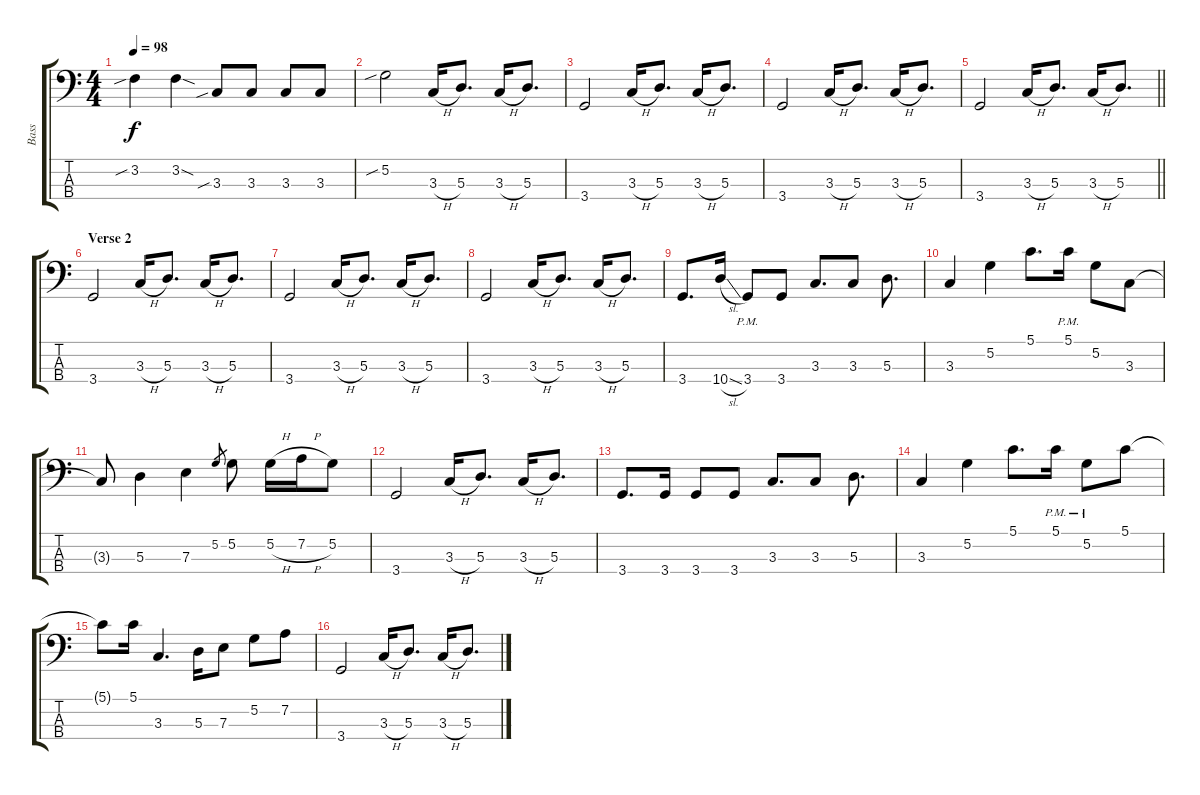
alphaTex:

\track ("Bass" "Bass") {instrument electricbassfinger}
\staff {score tabs}
\tuning (G2 D2 A1 E1) {hide}
\ts (4 4)
\tempo 98
\clef f4
\ks c
3.2{sib}.4{dy f} 3.2{sod}.4 3.3{sib}.8 3.3.8 3.3.8 3.3.8 |
5.2{sib}.2 3.3{h}.16 5.3.8{d} 3.3{h}.16 5.3.8{d} |
3.4.2 3.3{h}.16 5.3.8{d} 3.3{h}.16 5.3.8{d} |
3.4.2 3.3{h}.16 5.3.8{d} 3.3{h}.16 5.3.8{d} |
\barLineRight lightlight
3.4.2 3.3{h}.16 5.3.8{d} 3.3{h}.16 5.3.8{d} |
\section ("" "Verse 2")
3.4.2 3.3{h}.16 5.3.8{d} 3.3{h}.16 5.3.8{d} |
3.4.2 3.3{h}.16 5.3.8{d} 3.3{h}.16 5.3.8{d} |
3.4.2 3.3{h}.16 5.3.8{d} 3.3{h}.16 5.3.8{d} |
3.4.8{d} 10.4{sl}.16 3.4{pm}.8 3.4.8 3.3.8{d} 3.3.8 5.3.8{d} |
3.3.4 5.2.4 5.1.8{d} 5.1{pm}.16 5.2.8 3.3.8 |
3.3{t}.8 5.3.4 7.3.4 5.2.8{gr} 5.2.8 5.2{h}.16 7.2{h}.16 5.2.8 |
3.4.2 3.3{h}.16 5.3.8{d} 3.3{h}.16 5.3.8{d} |
3.4.8{d} 3.4.16 3.4.8 3.4.8 3.3.8{d} 3.3.8 5.3.8{d} |
3.3.4 5.2.4 5.1.8{d} 5.1{pm}.16 5.2{pm}.8 5.1.8 |
5.1{t}.8 5.1.16 3.3.4{d} 5.3.16 7.3.8 5.2.8 7.2.8 |
3.4.2 3.3{h}.16 5.3.8{d} 3.3{h}.16 5.3.8{d}
